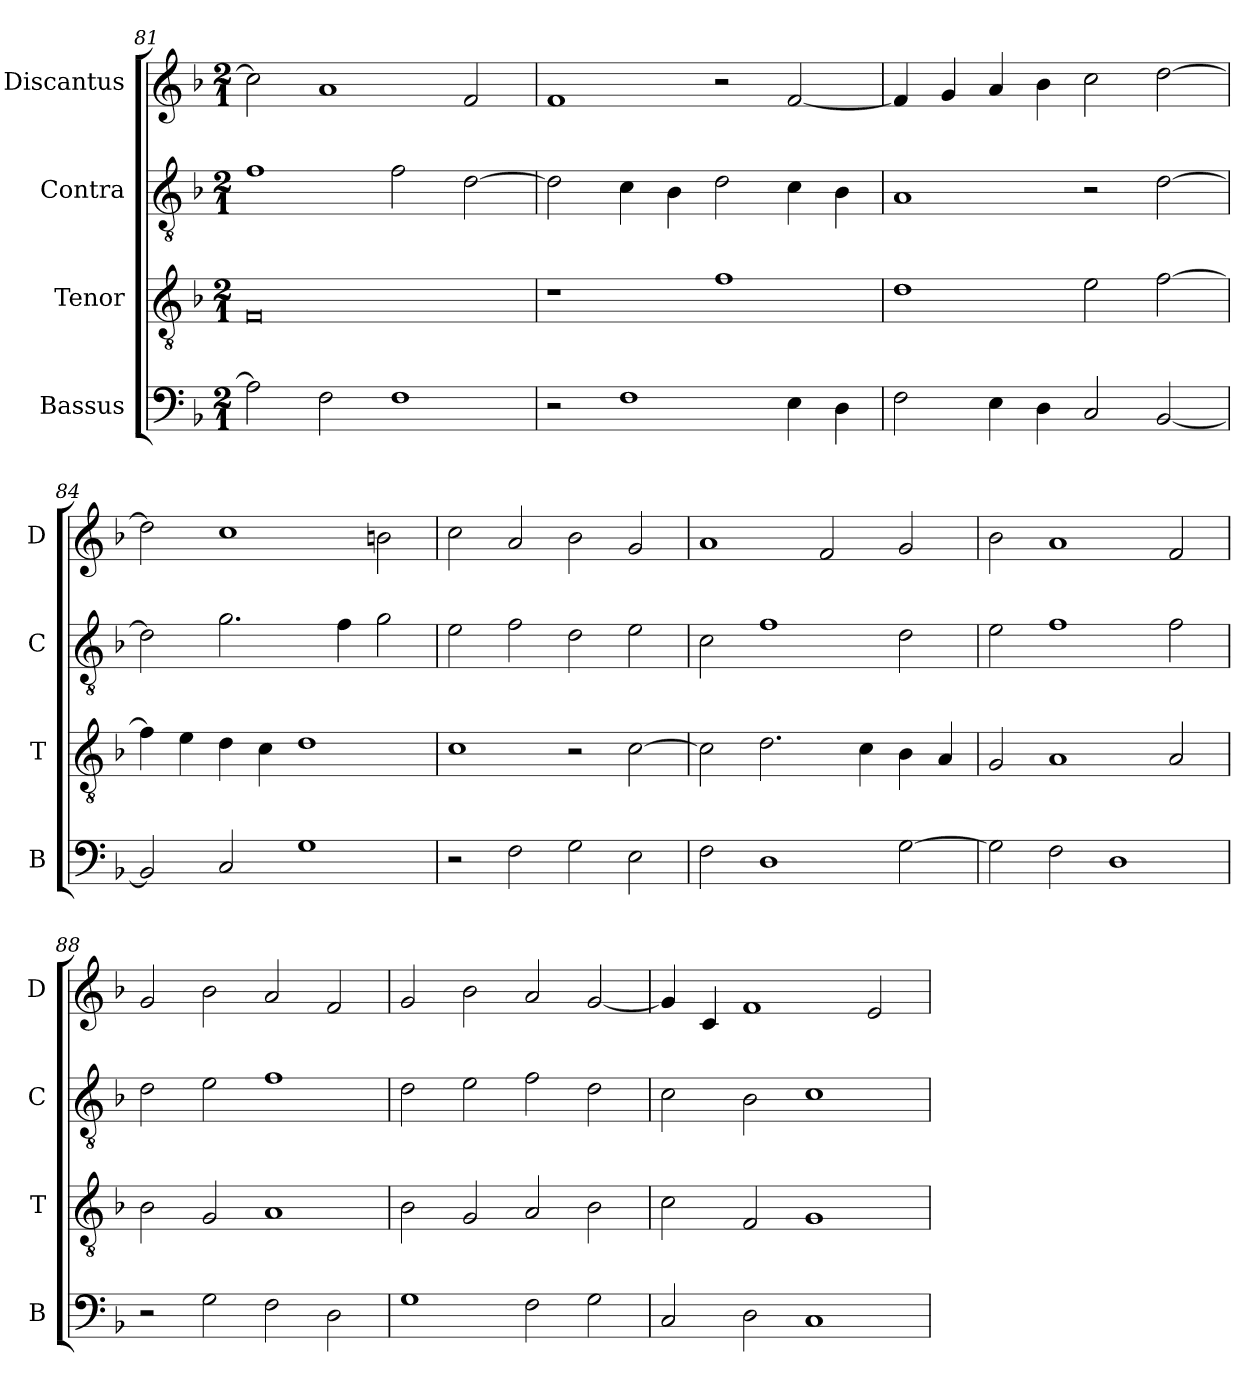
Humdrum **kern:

**kern	**kern	**kern	**kern
*part4	*part3	*part2	*part1
*staff4	*staff3	*staff2	*staff1
*I"Bassus	*I"Tenor	*I"Contra	*I"Discantus
*I'B	*I'T	*I'C	*I'D
*clefF4	*clefGv2	*clefGv2	*clefG2
*k[b-]	*k[b-]	*k[b-]	*k[b-]
*M2/1	*M2/1	*M2/1	*M2/1
=81	=81	=81	=81
2A\]	0F	1f	2cc\]
2F\	.	.	1a
1F	.	2f\	.
.	.	[2d\	2f/
=82	=82	=82	=82
2r	1r	2d\]	1f
1F	.	4c\	.
.	.	4B-\	.
.	1f	2d\	2r
4E\	.	4c\	[2f/
4D\	.	4B-\	.
=83	=83	=83	=83
2F\	1d	1A	4f/]
.	.	.	4g/
4E\	.	.	4a/
4D\	.	.	4b-\
2C/	2e\	2r	2cc\
[2BB-/	[2f\	[2d\	[2dd\
=84	=84	=84	=84
2BB-/]	4f\]	2d\]	2dd\]
.	4e\	.	.
2C/	4d\	2.g\	1cc
.	4c\	.	.
1G	1d	.	.
.	.	4f\	.
.	.	2g\	2bn\
=85	=85	=85	=85
2r	1c	2e\	2cc\
2F\	.	2f\	2a/
2G\	2r	2d\	2b-\
2E\	[2c\	2e\	2g/
=86	=86	=86	=86
2F\	2c\]	2c\	1a
1D	2.d\	1f	.
.	.	.	2f/
.	4c\	.	.
[2G\	4B-\	2d\	2g/
.	4A/	.	.
=87	=87	=87	=87
2G\]	2G/	2e\	2b-\
2F\	1A	1f	1a
1D	.	.	.
.	2A/	2f\	2f/
=88	=88	=88	=88
2r	2B-\	2d\	2g/
2G\	2G/	2e\	2b-\
2F\	1A	1f	2a/
2D\	.	.	2f/
=89	=89	=89	=89
1G	2B-\	2d\	2g/
.	2G/	2e\	2b-\
2F\	2A/	2f\	2a/
2G\	2B-\	2d\	[2g/
=90	=90	=90	=90
2C/	2c\	2c\	4g/]
.	.	.	4c/
2D\	2F/	2B-\	1f
1C	1G	1c	.
.	.	.	2e/
=	=	=	=
*-	*-	*-	*-
